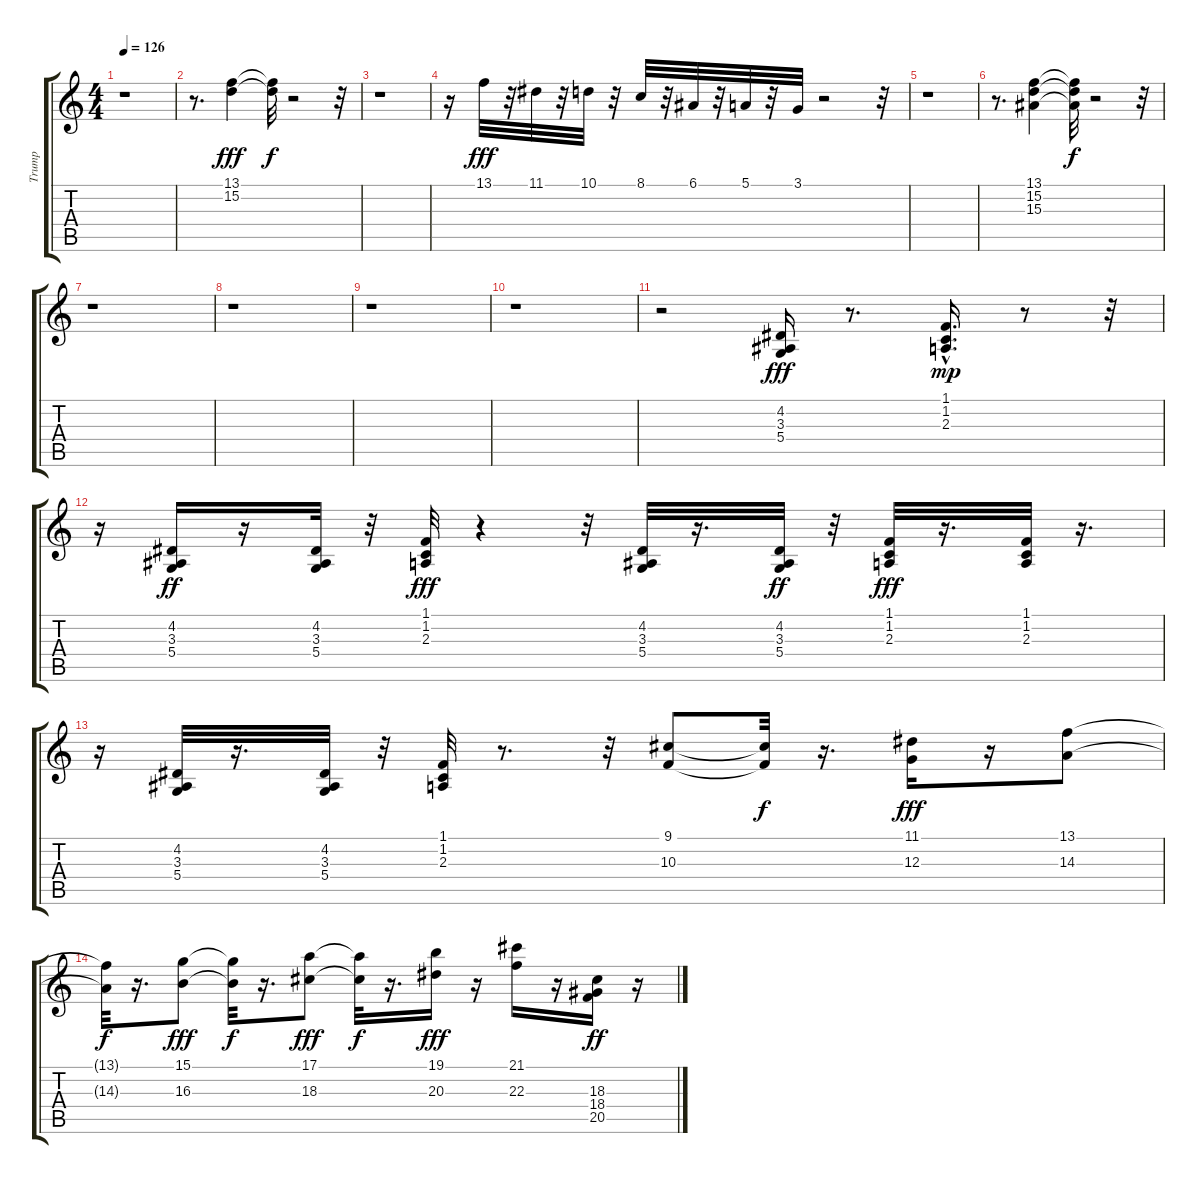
\track ("Trump" "Trump") {instrument trumpet}
\staff {score tabs}
\tuning (E4 B3 G3 D3 A2 E2) {hide}
\ts (4 4)
\tempo 126
\clef g2
\ks c
r.1{dy f} |
r.8{d} (13.1 15.2).4{dy fff} (13.1{t} 15.2{t}).32{dy f} r.2 r.32 |
r.1 |
r.16 13.1.32{dy fff} r.32 11.1.32 r.32 10.1.32 r.32 8.1.32 r.32 6.1.32 r.32 5.1.32 r.32 3.1.32 r.2 r.32 |
r.1 |
r.8{d} (13.1 15.2 15.3).4 (13.1{t} 15.2{t} 15.3{t}).32{dy f} r.2 r.32 |
r.1 |
r.1 |
r.1 |
r.1 |
r.2 (4.2 3.3 5.4).16{dy fff} r.8{d} (1.1{hac} 1.2{hac} 2.3{hac}).16{d dy mp} r.8 r.32 |
r.16 (4.2 3.3 5.4).16{dy ff} r.16 (4.2 3.3 5.4).32 r.32 (1.1 1.2 2.3).32{dy fff} r.4 r.32 (4.2 3.3 5.4).32 r.16{d} (4.2 3.3 5.4).32{dy ff} r.32 (1.1 1.2 2.3).32{dy fff} r.16{d} (1.1 1.2 2.3).32 r.16{d} |
r.16 (4.2 3.3 5.4).32 r.16{d} (4.2 3.3 5.4).32 r.32 (1.1 1.2 2.3).32 r.8{d} r.32 (9.1 10.3).8 (9.1{t} 10.3{t}).32{dy f} r.16{d} (11.1 12.3).16{dy fff} r.16 (13.1 14.3).8 |
(13.1{t} 14.3{t}).32{dy f} r.16{d} (15.1 16.3).8{dy fff} (15.1{t} 16.3{t}).32{dy f} r.16{d} (17.1 18.3).8{dy fff} (17.1{t} 18.3{t}).32{dy f} r.16{d} (19.1 20.3).16{dy fff} r.16 (21.1 22.3).16 r.16 (18.3 18.4 20.5).16{dy ff} r.16
